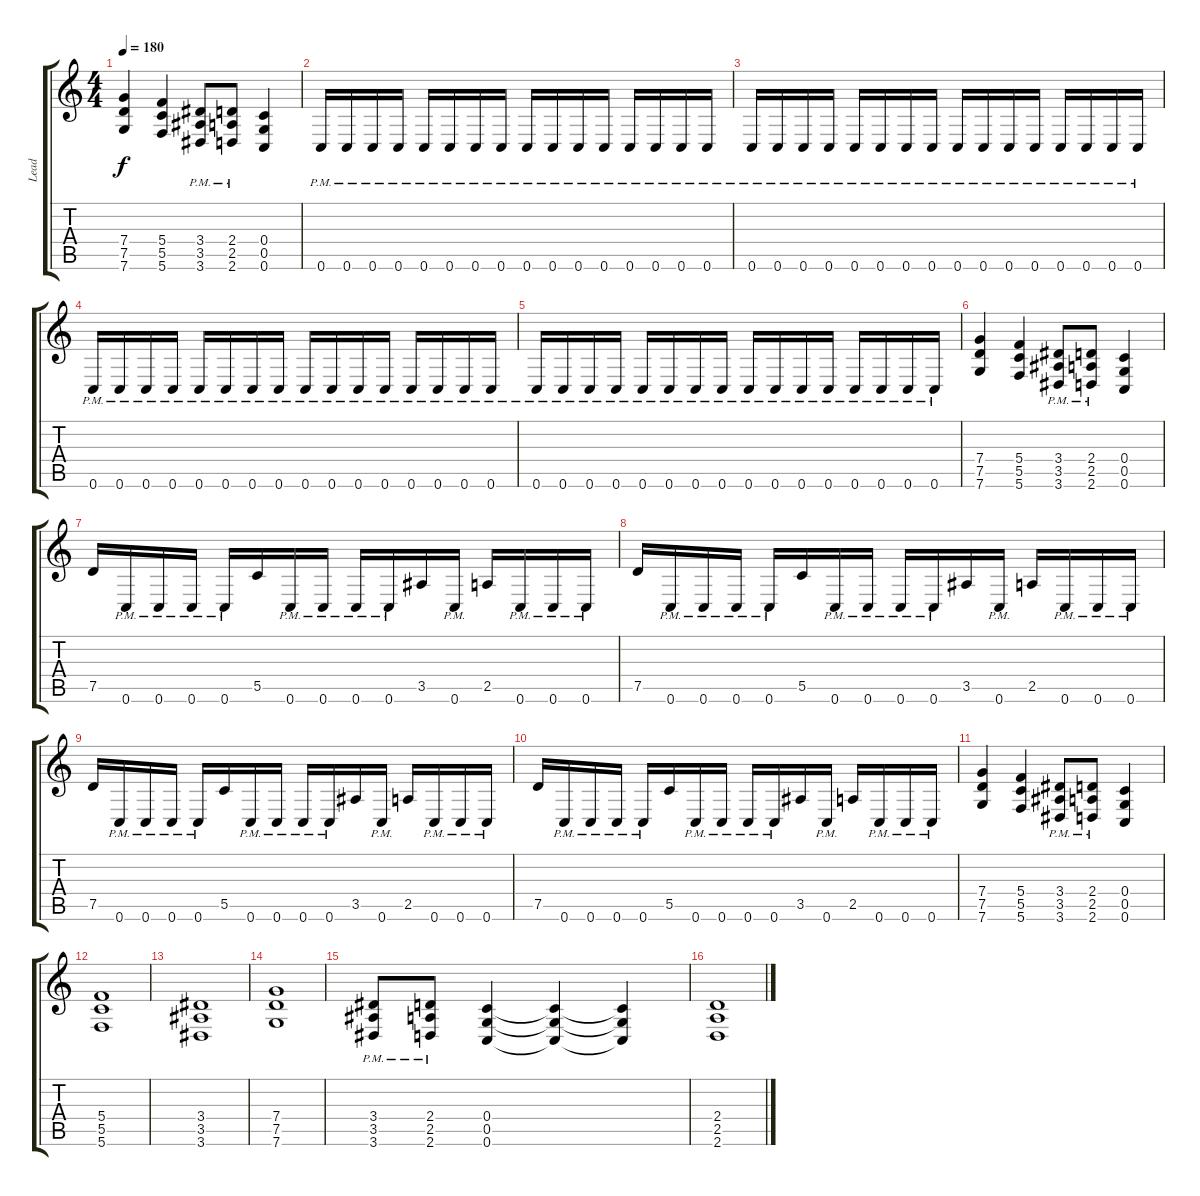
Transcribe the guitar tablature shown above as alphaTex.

\track ("Lead" "Lead") {instrument distortionguitar}
\staff {score tabs}
\tuning (D4 A3 F3 C3 G2 C2) {hide}
\ts (4 4)
\tempo 180
\clef g2
\ks c
(7.4 7.5 7.6).4{dy f} (5.4 5.5 5.6).4 (3.4{pm} 3.5{pm} 3.6{pm}).8 (2.4{pm} 2.5{pm} 2.6{pm}).8 (0.4 0.5 0.6).4 |
0.6{pm}.16 0.6{pm}.16 0.6{pm}.16 0.6{pm}.16 0.6{pm}.16 0.6{pm}.16 0.6{pm}.16 0.6{pm}.16 0.6{pm}.16 0.6{pm}.16 0.6{pm}.16 0.6{pm}.16 0.6{pm}.16 0.6{pm}.16 0.6{pm}.16 0.6{pm}.16 |
0.6{pm}.16 0.6{pm}.16 0.6{pm}.16 0.6{pm}.16 0.6{pm}.16 0.6{pm}.16 0.6{pm}.16 0.6{pm}.16 0.6{pm}.16 0.6{pm}.16 0.6{pm}.16 0.6{pm}.16 0.6{pm}.16 0.6{pm}.16 0.6{pm}.16 0.6{pm}.16 |
0.6{pm}.16 0.6{pm}.16 0.6{pm}.16 0.6{pm}.16 0.6{pm}.16 0.6{pm}.16 0.6{pm}.16 0.6{pm}.16 0.6{pm}.16 0.6{pm}.16 0.6{pm}.16 0.6{pm}.16 0.6{pm}.16 0.6{pm}.16 0.6{pm}.16 0.6{pm}.16 |
0.6{pm}.16 0.6{pm}.16 0.6{pm}.16 0.6{pm}.16 0.6{pm}.16 0.6{pm}.16 0.6{pm}.16 0.6{pm}.16 0.6{pm}.16 0.6{pm}.16 0.6{pm}.16 0.6{pm}.16 0.6{pm}.16 0.6{pm}.16 0.6{pm}.16 0.6{pm}.16 |
(7.4 7.5 7.6).4 (5.4 5.5 5.6).4 (3.4{pm} 3.5{pm} 3.6{pm}).8 (2.4{pm} 2.5{pm} 2.6{pm}).8 (0.4 0.5 0.6).4 |
7.5.16 0.6{pm}.16 0.6{pm}.16 0.6{pm}.16 0.6{pm}.16 5.5.16 0.6{pm}.16 0.6{pm}.16 0.6{pm}.16 0.6{pm}.16 3.5.16 0.6{pm}.16 2.5.16 0.6{pm}.16 0.6{pm}.16 0.6{pm}.16 |
7.5.16 0.6{pm}.16 0.6{pm}.16 0.6{pm}.16 0.6{pm}.16 5.5.16 0.6{pm}.16 0.6{pm}.16 0.6{pm}.16 0.6{pm}.16 3.5.16 0.6{pm}.16 2.5.16 0.6{pm}.16 0.6{pm}.16 0.6{pm}.16 |
7.5.16 0.6{pm}.16 0.6{pm}.16 0.6{pm}.16 0.6{pm}.16 5.5.16 0.6{pm}.16 0.6{pm}.16 0.6{pm}.16 0.6{pm}.16 3.5.16 0.6{pm}.16 2.5.16 0.6{pm}.16 0.6{pm}.16 0.6{pm}.16 |
7.5.16 0.6{pm}.16 0.6{pm}.16 0.6{pm}.16 0.6{pm}.16 5.5.16 0.6{pm}.16 0.6{pm}.16 0.6{pm}.16 0.6{pm}.16 3.5.16 0.6{pm}.16 2.5.16 0.6{pm}.16 0.6{pm}.16 0.6{pm}.16 |
(7.4 7.5 7.6).4 (5.4 5.5 5.6).4 (3.4{pm} 3.5{pm} 3.6{pm}).8 (2.4{pm} 2.5{pm} 2.6{pm}).8 (0.4 0.5 0.6).4 |
(5.4 5.5 5.6).1 |
(3.4 3.5 3.6).1 |
(7.4 7.5 7.6).1 |
(3.4{pm} 3.5{pm} 3.6{pm}).8 (2.4{pm} 2.5{pm} 2.6{pm}).8 (0.4 0.5 0.6).4 (0.4{t} 0.5{t} 0.6{t}).4 (0.4{t} 0.5{t} 0.6{t}).4 |
(2.4 2.5 2.6).1
